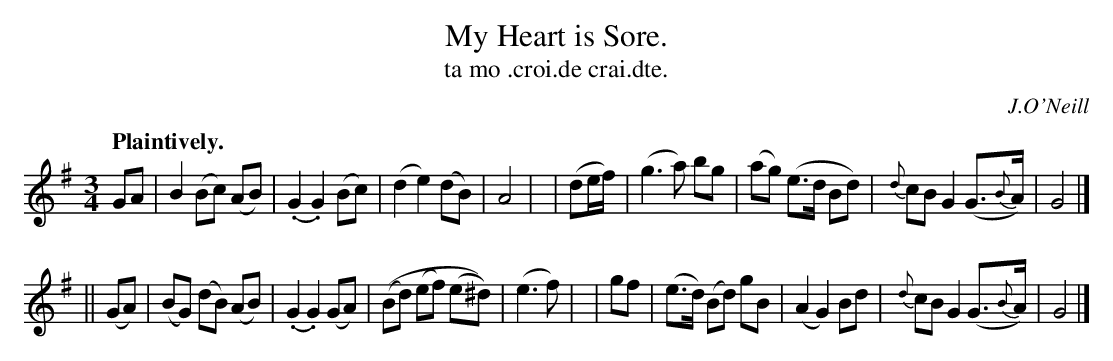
X:1
T: My Heart is Sore.
T: ta mo .croi.de crai.dte.
O: J.O'Neill
Q: "Plaintively."
M: 3/4
L: 1/8
K: G
GA | B2 (Bc) (AB) | (.G2 .G2) (Bc) | (d2 e2) (dB) | A4 |\
| (de/f/) | (g3a) bg | (ag) (e>d Bd) | {d}cB G2 (G>{B}A) | G4 |]
|| (GA) | (BG) (dB) (AB) | (.G2 .G2) (GA) | ((Bd) (ef) (e^d)) | (e3f) |\
|   gf | (e>d) (Bd) gB | (A2 G2) Bd | {d}cB G2 (G>{B}A) | G4 |]
